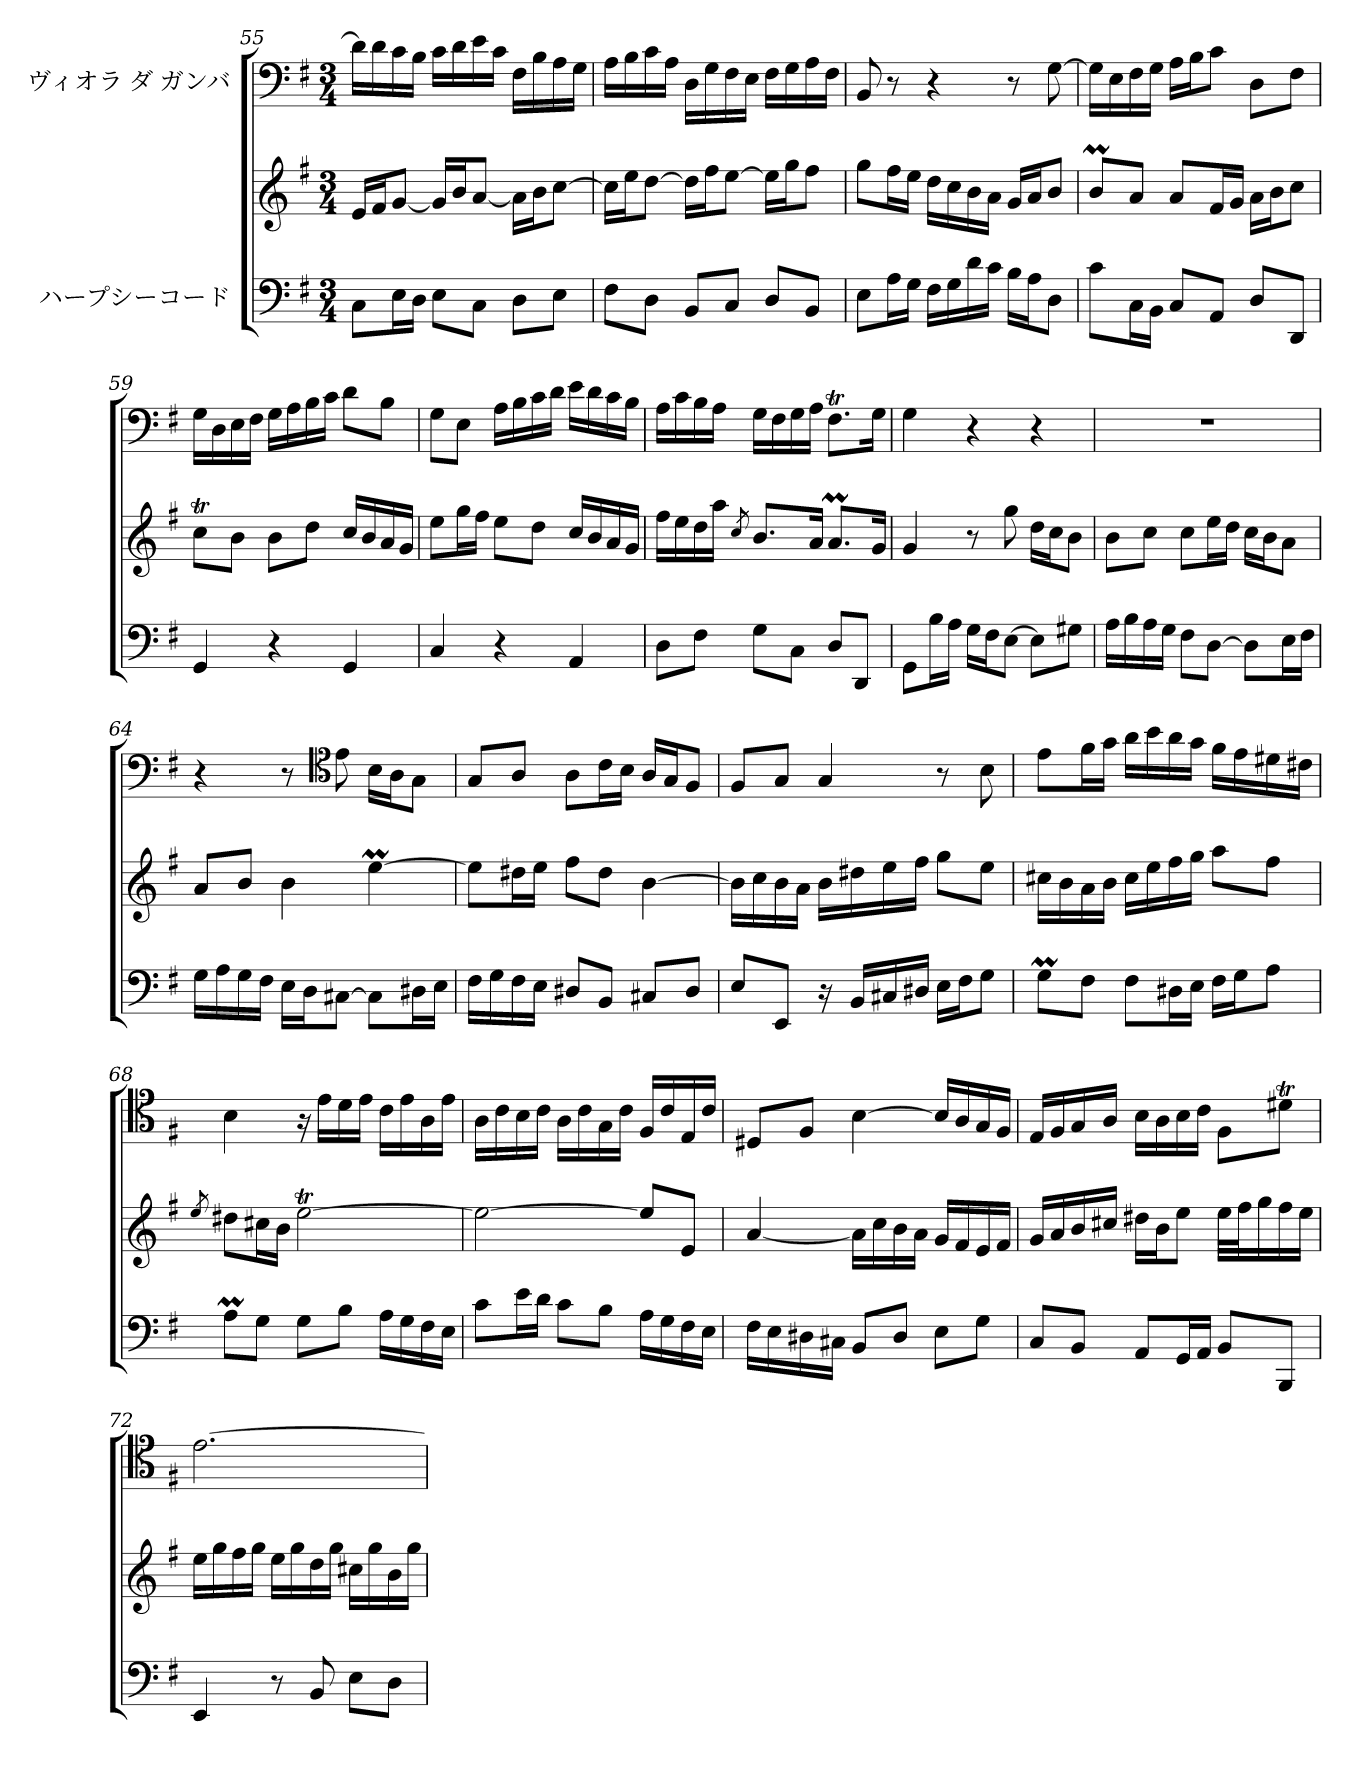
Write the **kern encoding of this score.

**kern	**kern	**kern
*part2	*part2	*part1
*staff3	*staff2	*staff1
*I"ハープシーコード	*	*I"ヴィオラ ダ ガンバ
*clefF4	*clefG2	*clefF4
*k[f#]	*k[f#]	*k[f#]
*M3/4	*M3/4	*M3/4
=55	=55	=55
8C\L	16e/LL	16d\LL]
.	16f#/J	16d\
16E\L	[8g/J	16c\
16D\JJ	.	16B\JJ
8E\L	16g/LL]	16c\LL
.	16b/J	16d\
8C\J	[8a/J	16e\
.	.	16c\JJ
8D\L	16a\LL]	16F#\LL
.	16b\J	16B\
8E\J	[8cc\J	16A\
.	.	16G\JJ
=56	=56	=56
8F#\L	16cc\LL]	16A\LL
.	16ee\J	16B\
8D\J	[8dd\J	16c\
.	.	16A\JJ
8BB/L	16dd\LL]	16D\LL
.	16ff#\J	16G\
8C/J	[8ee\J	16F#\
.	.	16E\JJ
8D/L	16ee\LL]	16F#\LL
.	16gg\J	16G\
8BB/J	8ff#\J	16A\
.	.	16F#\JJ
!!LO:LB:g=z
=57	=57	=57
8E\L	8gg\L	8BB/
16A\L	16ff#\L	8r
16G\JJ	16ee\JJ	.
16F#\LL	16dd\LL	4r
16G\	16cc\	.
16d\	16b\	.
16c\JJ	16a\JJ	.
16B\LL	16g/LL	8r
16A\J	16a/J	.
8D\J	8b/J	[8G\
=58	=58	=58
8c\L	8bm/L	16G\LL]
.	.	16E\
16C\L	8a/J	16F#\
16BB\JJ	.	16G\JJ
8C/L	8a/L	16A\LL
.	.	16B\J
8AA/J	16f#/L	8c\J
.	16g/JJ	.
8D/L	16a\LL	8D\L
.	16b\J	.
8DD/J	8cc\J	8F#\J
=59	=59	=59
4GG/	8ccT\L	16G\LL
.	.	16D\
.	8b\J	16E\
.	.	16F#\JJ
4r	8b\L	16G\LL
.	.	16A\
.	8dd\J	16B\
.	.	16c\JJ
4GG/	16cc/LL	8d\L
.	16b/	.
.	16a/	8B\J
.	16g/JJ	.
=60	=60	=60
4C/	8ee\L	8G\L
.	16gg\L	8E\J
.	16ff#\JJ	.
4r	8ee\L	16A\LL
.	.	16B\
.	8dd\J	16c\
.	.	16d\JJ
4AA/	16cc/LL	16e\LL
.	16b/	16d\
.	16a/	16c\
.	16g/JJ	16B\JJ
!!LO:LB:g=z
=61	=61	=61
8D\L	16ff#\LL	16A\LL
.	16ee\	16c\
8F#\J	16dd\	16B\
.	16aa\JJ	16A\JJ
.	8qcc/	.
8G\L	8.b/L	16G\LL
.	.	16F#\
8C\J	.	16G\
.	16a/Jk	16A\JJ
8D/L	8.aM/L	8.F#t\L
8DD/J	.	.
.	16g/Jk	16G\Jk
=62	=62	=62
8GG\L	4g/	4G\
16B\L	.	.
16A\JJ	.	.
16G\LL	8r	4r
16F#\J	.	.
[8E\J	8gg\	.
8E\L]	16dd\LL	4r
.	16cc\J	.
8G#X\J	8b\J	.
=63	=63	=63
16A\LL	8b\L	2.r
16B\	.	.
16A\	8cc\J	.
16G\JJ	.	.
8F#\L	8cc\L	.
[8D\J	16ee\L	.
.	16dd\JJ	.
8D\L]	16cc\LL	.
.	16b\J	.
16E\L	8a\J	.
16F#\JJ	.	.
=64	=64	=64
16G\LL	8a/L	4r
16A\	.	.
16G\	8b/J	.
16F#\JJ	.	.
16E\LL	4b\	8r
16D\J	.	.
*	*	*clefC4
[8C#X\J	.	8e\
8C#\L]	[4eeM\	16B\LL
.	.	16A\J
16D#X\L	.	8G\J
16E\JJ	.	.
!!LO:LB:g=z
=65	=65	=65
16F#\LL	8ee\L]	8G/L
16G\	.	.
16F#\	16dd#X\L	8A/J
16E\JJ	16ee\JJ	.
8D#X/L	8ff#\L	8A\L
8BB/J	8dd#\J	16c\L
.	.	16B\JJ
8C#X/L	[4b\	16A/LL
.	.	16G/J
8D#/J	.	8F#/J
=66	=66	=66
8E/L	16b\LL]	8F#/L
.	16cc\	.
8EE/J	16b\	8G/J
.	16a\JJ	.
16r	16b\LL	4G/
16BB/LL	16dd#X\	.
16C#X/	16ee\	.
16D#X/JJ	16ff#\JJ	.
16E\LL	8gg\L	8r
16F#\J	.	.
8G\J	8ee\J	8B\
=67	=67	=67
8GM\L	16cc#X\LL	8e\L
.	16b\	.
8F#\J	16a\	16f#\L
.	16b\JJ	16g\JJ
8F#\L	16cc#\LL	16a\LL
.	16ee\	16b\
16D#X\L	16ff#\	16a\
16E\JJ	16gg\JJ	16g\JJ
16F#\LL	8aa\L	16f#\LL
16G\J	.	16e\
8A\J	8ff#\J	16d#X\
.	.	16c#X\JJ
!!LO:PB:g=z
=68	=68	=68
.	8qee/	.
8AM\L	8dd#X\L	4B\
8G\J	16cc#X\L	.
.	16b\JJ	.
8G\L	[2eeT\	16r
.	.	16e\LL
8B\J	.	16d\
.	.	16e\JJ
16A\LL	.	16c\LL
16G\	.	16e\
16F#\	.	16A\
16E\JJ	.	16e\JJ
=69	=69	=69
8c\L	2ee\_	16A\LL
.	.	16c\
16e\L	.	16B\
16d\JJ	.	16c\JJ
8c\L	.	16A\LL
.	.	16c\
8B\J	.	16G\
.	.	16c\JJ
16A\LL	8ee/L]	16F#/LL
16G\	.	16c/
16F#\	8e/J	16E/
16E\JJ	.	16c/JJ
=70	=70	=70
16F#\LL	[4a/	8D#X/L
16E\	.	.
16D#X\	.	8F#/J
16C#X\JJ	.	.
8BB/L	16a\LL]	[4B\
.	16cc\	.
8D#/J	16b\	.
.	16a\JJ	.
8E\L	16g/LL	16B/LL]
.	16f#/	16A/
8G\J	16e/	16G/
.	16f#/JJ	16F#/JJ
!!LO:LB:g=z
=71	=71	=71
8C/L	16g/LL	16E/LL
.	16a/	16F#/
8BB/J	16b/	16G/
.	16cc#X/JJ	16A/JJ
8AA/L	16dd#X\LL	16B\LL
.	16b\J	16A\
16GG/L	8ee\J	16B\
16AA/JJ	.	16c\JJ
8BB/L	32ee\LLL	8F#\L
.	32ff#\J	.
.	16gg\	.
8BBB/J	16ff#\	8d#Xt\J
.	16ee\JJ	.
=72	=72	=72
4EE/	16ee\LL	[2.e\
.	16gg\	.
.	16ff#\	.
.	16gg\JJ	.
8r	16ee\LL	.
.	16gg\	.
8BB/	16dd\	.
.	16gg\JJ	.
8E\L	16cc#X\LL	.
.	16gg\	.
8D\J	16b\	.
.	16gg\JJ	.
=	=	=
*-	*-	*-
